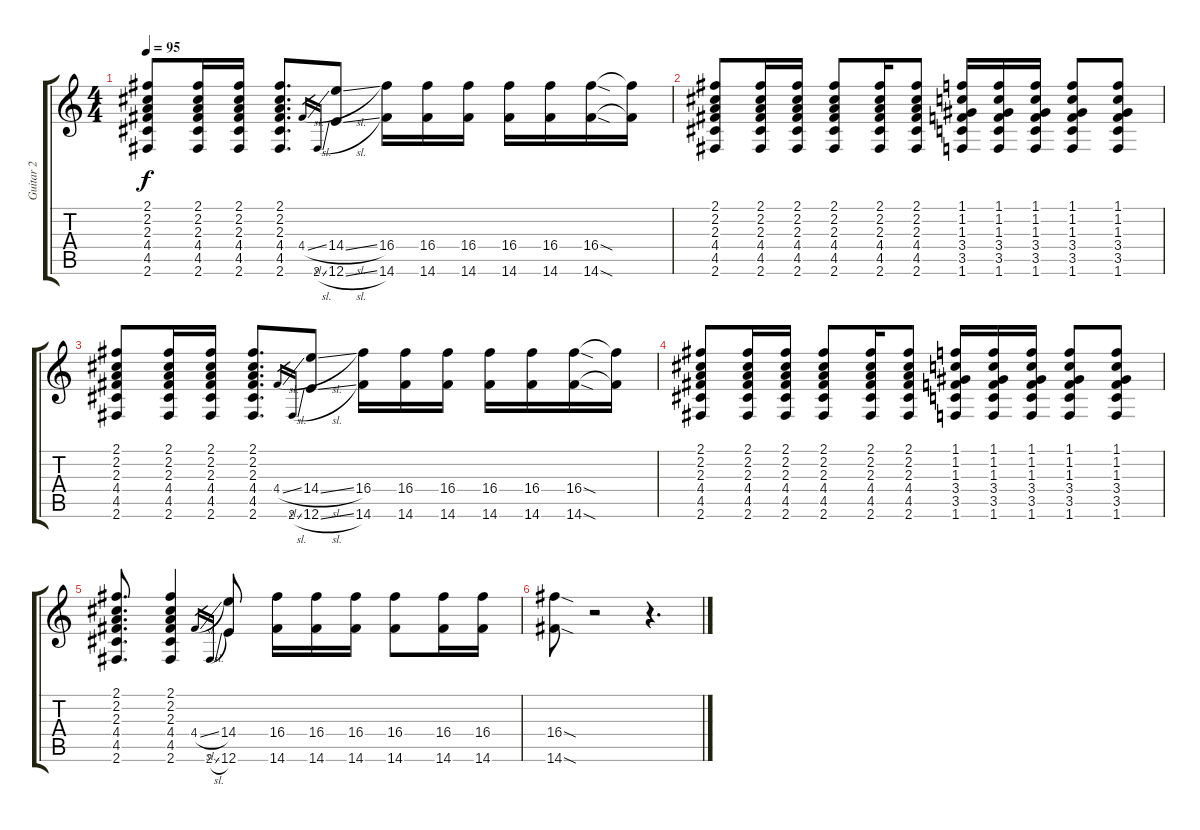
\track ("Guitar 2" "Guitar 2") {instrument distortionguitar}
\staff {score tabs}
\tuning (E4 B3 G3 D3 A2 E2) {hide}
\ts (4 4)
\tempo 95
\clef g2
\ks c
(2.1 2.2 2.3 4.4 4.5 2.6).8{dy f} (2.1 2.2 2.3 4.4 4.5 2.6).16 (2.1 2.2 2.3 4.4 4.5 2.6).16 (2.1 2.2 2.3 4.4 4.5 2.6).8{d} 4.4{sl}.16{gr} 2.6{sl}.16{gr} (14.4{sl} 12.6{sl}).8 (16.4 14.6).16 (16.4 14.6).16 (16.4 14.6).16 (16.4 14.6).16 (16.4 14.6).16 (16.4{sod} 14.6{sod}).16 (16.4{t} 14.6{t}).16 |
(2.1 2.2 2.3 4.4 4.5 2.6).8 (2.1 2.2 2.3 4.4 4.5 2.6).16 (2.1 2.2 2.3 4.4 4.5 2.6).16 (2.1 2.2 2.3 4.4 4.5 2.6).8 (2.1 2.2 2.3 4.4 4.5 2.6).16 (2.1 2.2 2.3 4.4 4.5 2.6).8 (1.1 1.2 1.3 3.4 3.5 1.6).16 (1.1 1.2 1.3 3.4 3.5 1.6).16 (1.1 1.2 1.3 3.4 3.5 1.6).16 (1.1 1.2 1.3 3.4 3.5 1.6).8 (1.1 1.2 1.3 3.4 3.5 1.6).8 |
(2.1 2.2 2.3 4.4 4.5 2.6).8 (2.1 2.2 2.3 4.4 4.5 2.6).16 (2.1 2.2 2.3 4.4 4.5 2.6).16 (2.1 2.2 2.3 4.4 4.5 2.6).8{d} 4.4{sl}.16{gr} 2.6{sl}.16{gr} (14.4{sl} 12.6{sl}).8 (16.4 14.6).16 (16.4 14.6).16 (16.4 14.6).16 (16.4 14.6).16 (16.4 14.6).16 (16.4{sod} 14.6{sod}).16 (16.4{t} 14.6{t}).16 |
(2.1 2.2 2.3 4.4 4.5 2.6).8 (2.1 2.2 2.3 4.4 4.5 2.6).16 (2.1 2.2 2.3 4.4 4.5 2.6).16 (2.1 2.2 2.3 4.4 4.5 2.6).8 (2.1 2.2 2.3 4.4 4.5 2.6).16 (2.1 2.2 2.3 4.4 4.5 2.6).8 (1.1 1.2 1.3 3.4 3.5 1.6).16 (1.1 1.2 1.3 3.4 3.5 1.6).16 (1.1 1.2 1.3 3.4 3.5 1.6).16 (1.1 1.2 1.3 3.4 3.5 1.6).8 (1.1 1.2 1.3 3.4 3.5 1.6).8 |
(2.1 2.2 2.3 4.4 4.5 2.6).8{d} (2.1 2.2 2.3 4.4 4.5 2.6).4 4.4{sl}.16{gr} 2.6{sl}.16{gr} (14.4 12.6).8 (16.4 14.6).16 (16.4 14.6).16 (16.4 14.6).16 (16.4 14.6).8 (16.4 14.6).16 (16.4 14.6).16 |
(16.4{sod} 14.6{sod}).8 r.2 r.4{d}
